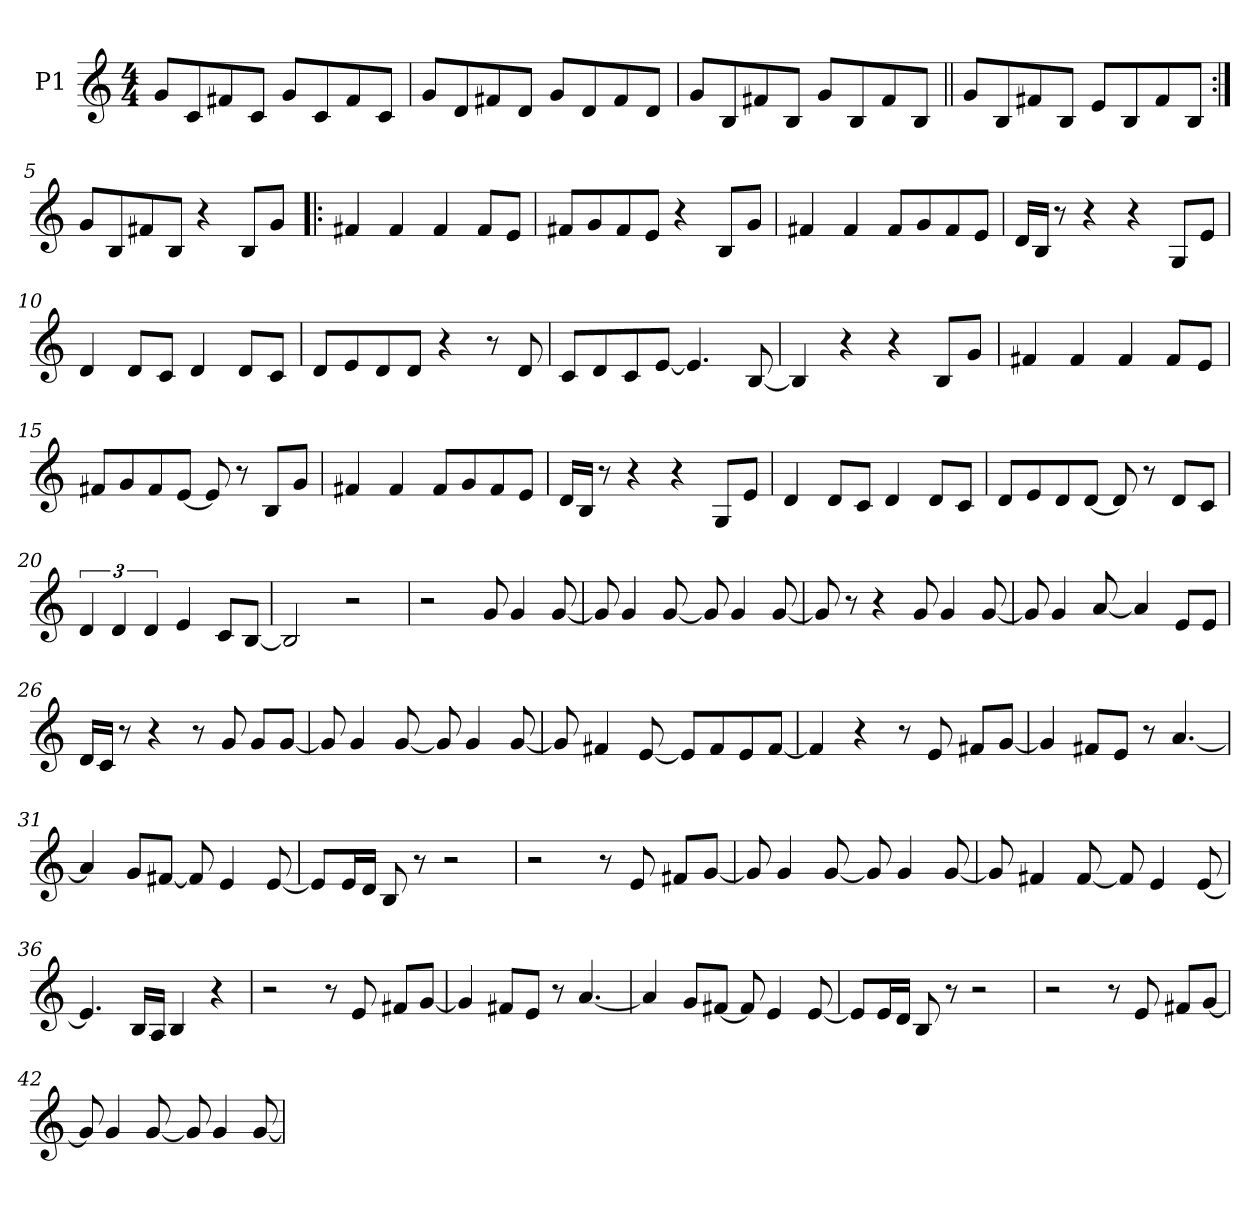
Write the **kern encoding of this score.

**kern
*part1
*staff1
*I"P1
*clefG2
*k[]
*M4/4
*MM160
=1
8g/L
8c/
8f#X/
8c/J
8g/L
8c/
8f#/
8c/J
=2
8g/L
8d/
8f#X/
8d/J
8g/L
8d/
8f#/
8d/J
=3
8g/L
8B/
8f#X/
8B/J
8g/L
8B/
8f#/
8B/J
=4||
8g/L
8B/
8f#X/
8B/J
8e/L
8B/
8f#/
8B/J
!!LO:LB:g=z
=5:|!
8g/L
8B/
8f#X/
8B/J
4r
8B/L
8g/J
=6!|:
4f#X/
4f#/
4f#/
8f#/L
8e/J
=7
8f#X/L
8g/
8f#/
8e/J
4r
8B/L
8g/J
=8
4f#X/
4f#/
8f#/L
8g/
8f#/
8e/J
=9
16d/LL
16B/JJ
8r
4r
4r
8G/L
8e/J
!!LO:LB:g=z
=10
4d/
8d/L
8c/J
4d/
8d/L
8c/J
=11
8d/L
8e/
8d/
8d/J
4r
8r
8d/
=12
8c/L
8d/
8c/
[<8e/J
4.e/]
[<8B/
=13
4B/]
4r
4r
8B/L
8g/J
=14
4f#X/
4f#/
4f#/
8f#/L
8e/J
!!LO:LB:g=z
=15
8f#X/L
8g/
8f#/
[<8e/J
8e/]
8r
8B/L
8g/J
=16
4f#X/
4f#/
8f#/L
8g/
8f#/
8e/J
=17
16d/LL
16B/JJ
8r
4r
4r
8G/L
8e/J
=18
4d/
8d/L
8c/J
4d/
8d/L
8c/J
!!LO:LB:g=z
=19
8d/L
8e/
8d/
[<8d/J
8d/]
8r
8d/L
8c/J
=20
6d/
6d/
6d/
4e/
8c/L
[<8B/J
=21
2B/]
2r
=22
2r
8g/
4g/
[<8g/
=23
8g/]
4g/
[<8g/
8g/]
4g/
[<8g/
!!LO:LB:g=z
=24
8g/]
8r
4r
8g/
4g/
[<8g/
=25
8g/]
4g/
[<8a/
4a/]
8e/L
8e/J
=26
16d/LL
16c/JJ
8r
4r
8r
8g/
8g/L
[<8g/J
=27
8g/]
4g/
[<8g/
8g/]
4g/
[<8g/
!!LO:LB:g=z
=28
8g/]
4f#X/
[<8e/
8e/L]
8f#/
8e/
[<8f#/J
=29
4f#/]
4r
8r
8e/
8f#X/L
[<8g/J
=30
4g/]
8f#X/L
8e/J
8r
[<4.a/
=31
4a/]
8g/L
[<8f#X/J
8f#/]
4e/
[<8e/
=32
8e/L]
16e/L
16d/JJ
8B/
8r
2r
!!LO:LB:g=z
=33
2r
8r
8e/
8f#X/L
[<8g/J
=34
8g/]
4g/
[<8g/
8g/]
4g/
[<8g/
=35
8g/]
4f#X/
[<8f#/
8f#/]
4e/
[<8e/
=36
4.e/]
16B/LL
16A/JJ
4B/
4r
=37
2r
8r
8e/
8f#X/L
[<8g/J
!!LO:LB:g=z
=38
4g/]
8f#X/L
8e/J
8r
[<4.a/
=39
4a/]
8g/L
[<8f#X/J
8f#/]
4e/
[<8e/
=40
8e/L]
16e/L
16d/JJ
8B/
8r
2r
=41
2r
8r
8e/
8f#X/L
[<8g/J
=42
8g/]
4g/
[<8g/
8g/]
4g/
[<8g/
=
*-
